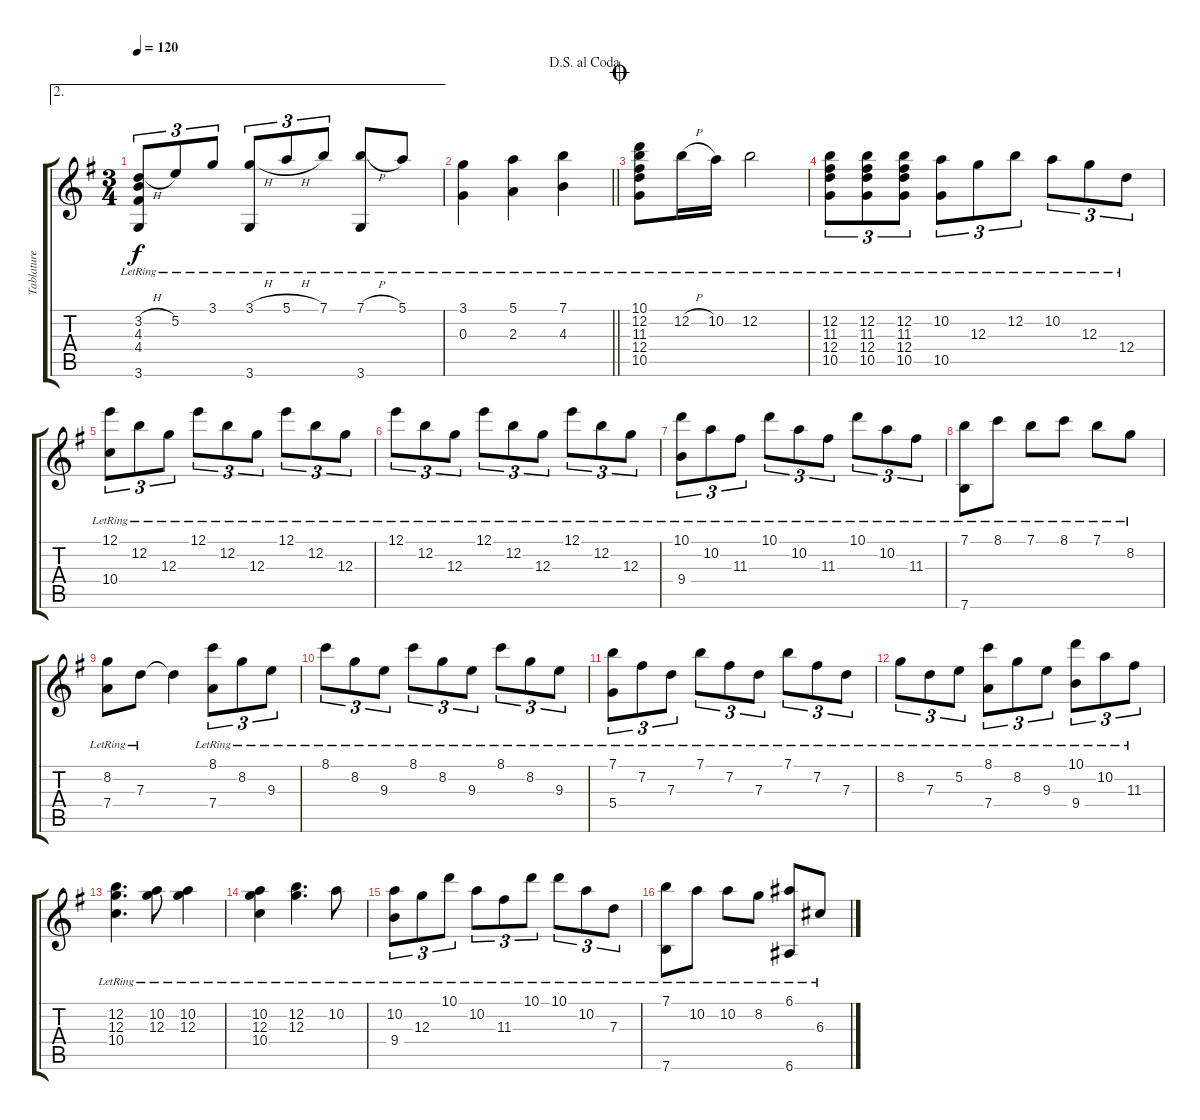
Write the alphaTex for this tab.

\track ("Tablature" "Tablature") {instrument acousticguitarnylon}
\staff {score tabs}
\tuning (E4 B3 G3 D3 A2 E2) {hide}
\ae 2
\ts (3 4)
\tempo 120
\clef g2
\ks g
(3.2{h lr} 4.3{lr} 4.4{lr} 3.6{lr}).8{tu (3 2) dy f} 5.2{lr}.8{tu (3 2)} 3.1{lr}.8{tu (3 2)} (3.1{h lr} 3.6{lr}).8{tu (3 2)} 5.1{h lr}.8{tu (3 2)} 7.1{lr}.8{tu (3 2)} (7.1{h lr} 3.6{lr}).8 5.1{lr}.8 |
\jump dalsegnoalcoda
\barLineRight lightlight
(3.1{lr} 0.3{lr}).4 (5.1{lr} 2.3{lr}).4 (7.1{lr} 4.3{lr}).4 |
\jump coda
(10.1{lr} 12.2{lr} 11.3{lr} 12.4{lr} 10.5{lr}).8 12.2{h lr}.16 10.2{lr}.16 12.2{lr}.2 |
(12.2{lr} 11.3{lr} 12.4{lr} 10.5{lr}).8{tu (3 2)} (12.2{lr} 11.3{lr} 12.4{lr} 10.5{lr}).8{tu (3 2)} (12.2{lr} 11.3{lr} 12.4{lr} 10.5{lr}).8{tu (3 2)} (10.2{lr} 10.5{lr}).8{tu (3 2)} 12.3{lr}.8{tu (3 2)} 12.2{lr}.8{tu (3 2)} 10.2{lr}.8{tu (3 2)} 12.3{lr}.8{tu (3 2)} 12.4{lr}.8{tu (3 2)} |
(12.1{lr} 10.4{lr}).8{tu (3 2)} 12.2{lr}.8{tu (3 2)} 12.3{lr}.8{tu (3 2)} 12.1{lr}.8{tu (3 2)} 12.2{lr}.8{tu (3 2)} 12.3{lr}.8{tu (3 2)} 12.1{lr}.8{tu (3 2)} 12.2{lr}.8{tu (3 2)} 12.3{lr}.8{tu (3 2)} |
12.1{lr}.8{tu (3 2)} 12.2{lr}.8{tu (3 2)} 12.3{lr}.8{tu (3 2)} 12.1{lr}.8{tu (3 2)} 12.2{lr}.8{tu (3 2)} 12.3{lr}.8{tu (3 2)} 12.1{lr}.8{tu (3 2)} 12.2{lr}.8{tu (3 2)} 12.3{lr}.8{tu (3 2)} |
(10.1{lr} 9.4{lr}).8{tu (3 2)} 10.2{lr}.8{tu (3 2)} 11.3{lr}.8{tu (3 2)} 10.1{lr}.8{tu (3 2)} 10.2{lr}.8{tu (3 2)} 11.3{lr}.8{tu (3 2)} 10.1{lr}.8{tu (3 2)} 10.2{lr}.8{tu (3 2)} 11.3{lr}.8{tu (3 2)} |
(7.1{lr} 7.6{lr}).8 8.1{lr}.8 7.1{lr}.8 8.1{lr}.8 7.1{lr}.8 8.2{lr}.8 |
(8.2{lr} 7.4{lr}).8 7.3{lr}.8 7.3{t}.4 (8.1{lr} 7.4).8{tu (3 2)} 8.2{lr}.8{tu (3 2)} 9.3{lr}.8{tu (3 2)} |
8.1{lr}.8{tu (3 2)} 8.2{lr}.8{tu (3 2)} 9.3{lr}.8{tu (3 2)} 8.1{lr}.8{tu (3 2)} 8.2{lr}.8{tu (3 2)} 9.3{lr}.8{tu (3 2)} 8.1{lr}.8{tu (3 2)} 8.2{lr}.8{tu (3 2)} 9.3{lr}.8{tu (3 2)} |
(7.1{lr} 5.4{lr}).8{tu (3 2)} 7.2{lr}.8{tu (3 2)} 7.3{lr}.8{tu (3 2)} 7.1{lr}.8{tu (3 2)} 7.2{lr}.8{tu (3 2)} 7.3{lr}.8{tu (3 2)} 7.1{lr}.8{tu (3 2)} 7.2{lr}.8{tu (3 2)} 7.3{lr}.8{tu (3 2)} |
8.2{lr}.8{tu (3 2)} 7.3{lr}.8{tu (3 2)} 5.2{lr}.8{tu (3 2)} (8.1{lr} 7.4{lr}).8{tu (3 2)} 8.2{lr}.8{tu (3 2)} 9.3{lr}.8{tu (3 2)} (10.1{lr} 9.4{lr}).8{tu (3 2)} 10.2{lr}.8{tu (3 2)} 11.3{lr}.8{tu (3 2)} |
(12.2{lr} 12.3{lr} 10.4{lr}).4{d} (10.2{lr} 12.3{lr}).8 (10.2{lr} 12.3{lr}).4 |
(10.2{lr} 12.3{lr} 10.4{lr}).4 (12.2{lr} 12.3{lr}).4{d} 10.2{lr}.8 |
(10.2{lr} 9.4{lr}).8{tu (3 2)} 12.3{lr}.8{tu (3 2)} 10.1{lr}.8{tu (3 2)} 10.2{lr}.8{tu (3 2)} 11.3{lr}.8{tu (3 2)} 10.1{lr}.8{tu (3 2)} 10.1{lr}.8{tu (3 2)} 10.2{lr}.8{tu (3 2)} 7.3{lr}.8{tu (3 2)} |
(7.1{lr} 7.6{lr}).8 10.2{lr}.8 10.2{lr}.8 8.2{lr}.8 (6.1{lr} 6.6{lr}).8 6.3{lr}.8
